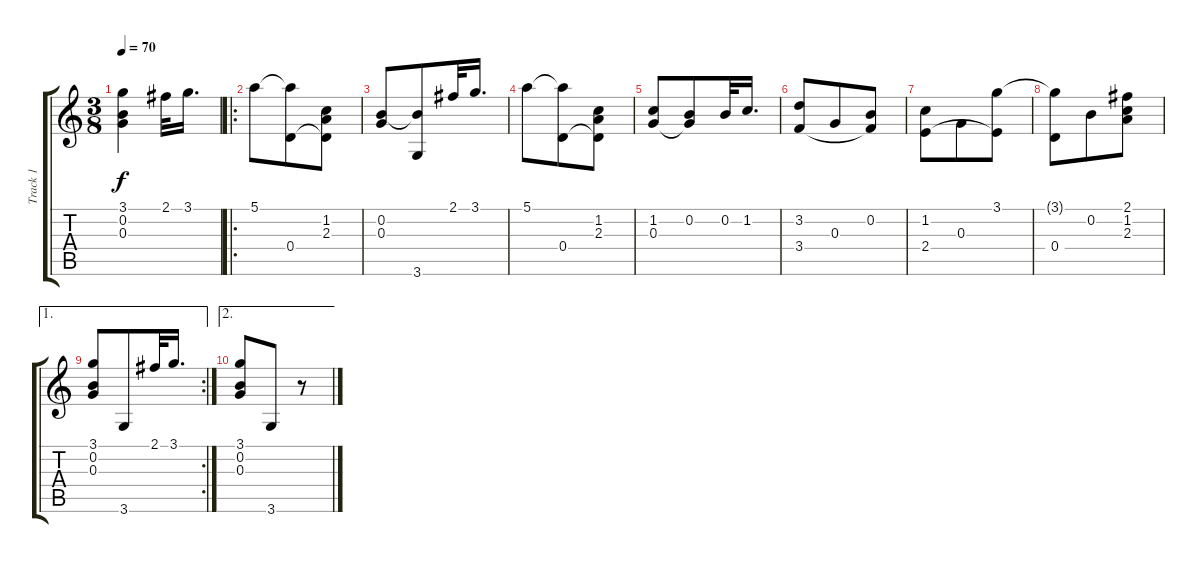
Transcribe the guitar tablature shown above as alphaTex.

\track ("Track 1" "Track 1") {instrument acousticguitarnylon}
\staff {score tabs}
\tuning (E4 B3 G3 D3 A2 E2) {hide}
\ts (3 8)
\tempo 70
\clef g2
\ks c
(3.1 0.2 0.3).4{dy f} 2.1.32 3.1.16{d} |
\ro
5.1.8 (5.1{t} 0.4).8 (1.2 2.3 0.4{t}).8 |
(0.2 0.3).8 (0.2{t} 3.6).8 2.1.32 3.1.16{d} |
5.1.8 (5.1{t} 0.4).8 (1.2 2.3 0.4{t}).8 |
(1.2 0.3).8 (0.2 0.3{t}).8 0.2.32 1.2.16{d} |
(3.2 3.4).8 0.3.8 (0.2 3.4{t}).8 |
(1.2 2.4).8 0.3.8 (3.1 2.4{t}).8 |
(3.1{t} 0.4).8 0.2.8 (2.1 1.2 2.3).8 |
\ae 1
\rc 2
(3.1 0.2 0.3).8 3.6.8 2.1.32 3.1.16{d} |
\ae 2
(3.1 0.2 0.3).8 3.6.8 r.8
